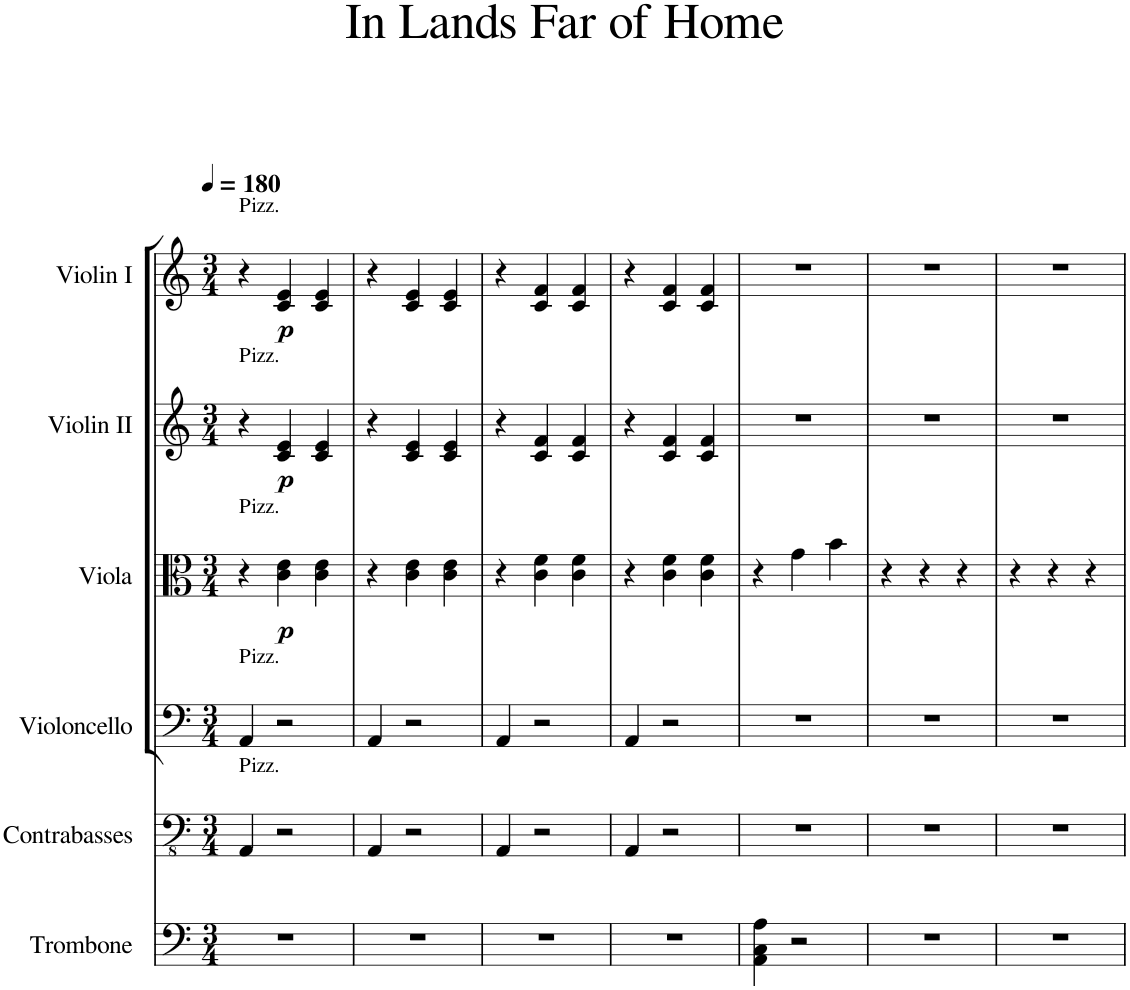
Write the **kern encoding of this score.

**kern	**kern	**kern	**kern	**dynam	**kern	**dynam	**kern	**dynam
*part6	*part5	*part4	*part3	*part3	*part2	*part2	*part1	*part1
*staff6	*staff5	*staff4	*staff3	*staff3	*staff2	*staff2	*staff1	*staff1
*I"Trombone	*I"Contrabasses	*I"Violoncello	*I"Viola	*	*I"Violin II	*	*I"Violin I	*
*I'Tbn.	*I'Cbs.	*I'Vc	*I'Vla	*	*I'Vln	*	*I'Vln	*
*clefF4	*clefFv4	*clefF4	*clefC3	*	*clefG2	*	*clefG2	*
*k[]	*k[]	*k[]	*k[]	*	*k[]	*	*k[]	*
*M3/4	*M3/4	*M3/4	*M3/4	*	*M3/4	*	*M3/4	*
*MM180	*MM180	*MM180	*MM180	*	*MM180	*	*MM180	*
=1	=1	=1	=1	=1	=1	=1	=1	=1
!	!	!	!	!	!	!	!LO:TX:a:t=Pizz.	!
!	!	!	!	!	!LO:TX:a:t=Pizz.	!	!	!
!	!	!	!LO:TX:a:t=Pizz.	!	!	!	!	!
!	!	!LO:TX:a:t=Pizz.	!	!	!	!	!	!
!	!LO:TX:a:t=Pizz.	!	!	!	!	!	!	!
2.r	4AAA/	4AA/	4r	.	4r	.	4r	.
!	!	!	!	!LO:DY:b	!	!LO:DY:b	!	!LO:DY:b
.	2r	2r	4c\ 4e\	p	4c/ 4e/	p	4c/ 4e/	p
.	.	.	4c\ 4e\	.	4c/ 4e/	.	4c/ 4e/	.
=2	=2	=2	=2	=2	=2	=2	=2	=2
2.r	4AAA/	4AA/	4r	.	4r	.	4r	.
.	2r	2r	4c\ 4e\	.	4c/ 4e/	.	4c/ 4e/	.
.	.	.	4c\ 4e\	.	4c/ 4e/	.	4c/ 4e/	.
=3	=3	=3	=3	=3	=3	=3	=3	=3
2.r	4AAA/	4AA/	4r	.	4r	.	4r	.
.	2r	2r	4c\ 4f\	.	4c/ 4f/	.	4c/ 4f/	.
.	.	.	4c\ 4f\	.	4c/ 4f/	.	4c/ 4f/	.
=4	=4	=4	=4	=4	=4	=4	=4	=4
2.r	4AAA/	4AA/	4r	.	4r	.	4r	.
.	2r	2r	4c\ 4f\	.	4c/ 4f/	.	4c/ 4f/	.
.	.	.	4c\ 4f\	.	4c/ 4f/	.	4c/ 4f/	.
=5	=5	=5	=5	=5	=5	=5	=5	=5
4AA\ 4C\ 4A\	2.r	2.r	4r	.	2.r	.	2.r	.
2r	.	.	4g\	.	.	.	.	.
.	.	.	4b\	.	.	.	.	.
=6	=6	=6	=6	=6	=6	=6	=6	=6
2.r	2.r	2.r	4r	.	2.r	.	2.r	.
.	.	.	4r	.	.	.	.	.
.	.	.	4r	.	.	.	.	.
=7	=7	=7	=7	=7	=7	=7	=7	=7
2.r	2.r	2.r	4r	.	2.r	.	2.r	.
.	.	.	4r	.	.	.	.	.
.	.	.	4r	.	.	.	.	.
=	=	=	=	=	=	=	=	=
*-	*-	*-	*-	*-	*-	*-	*-	*-
